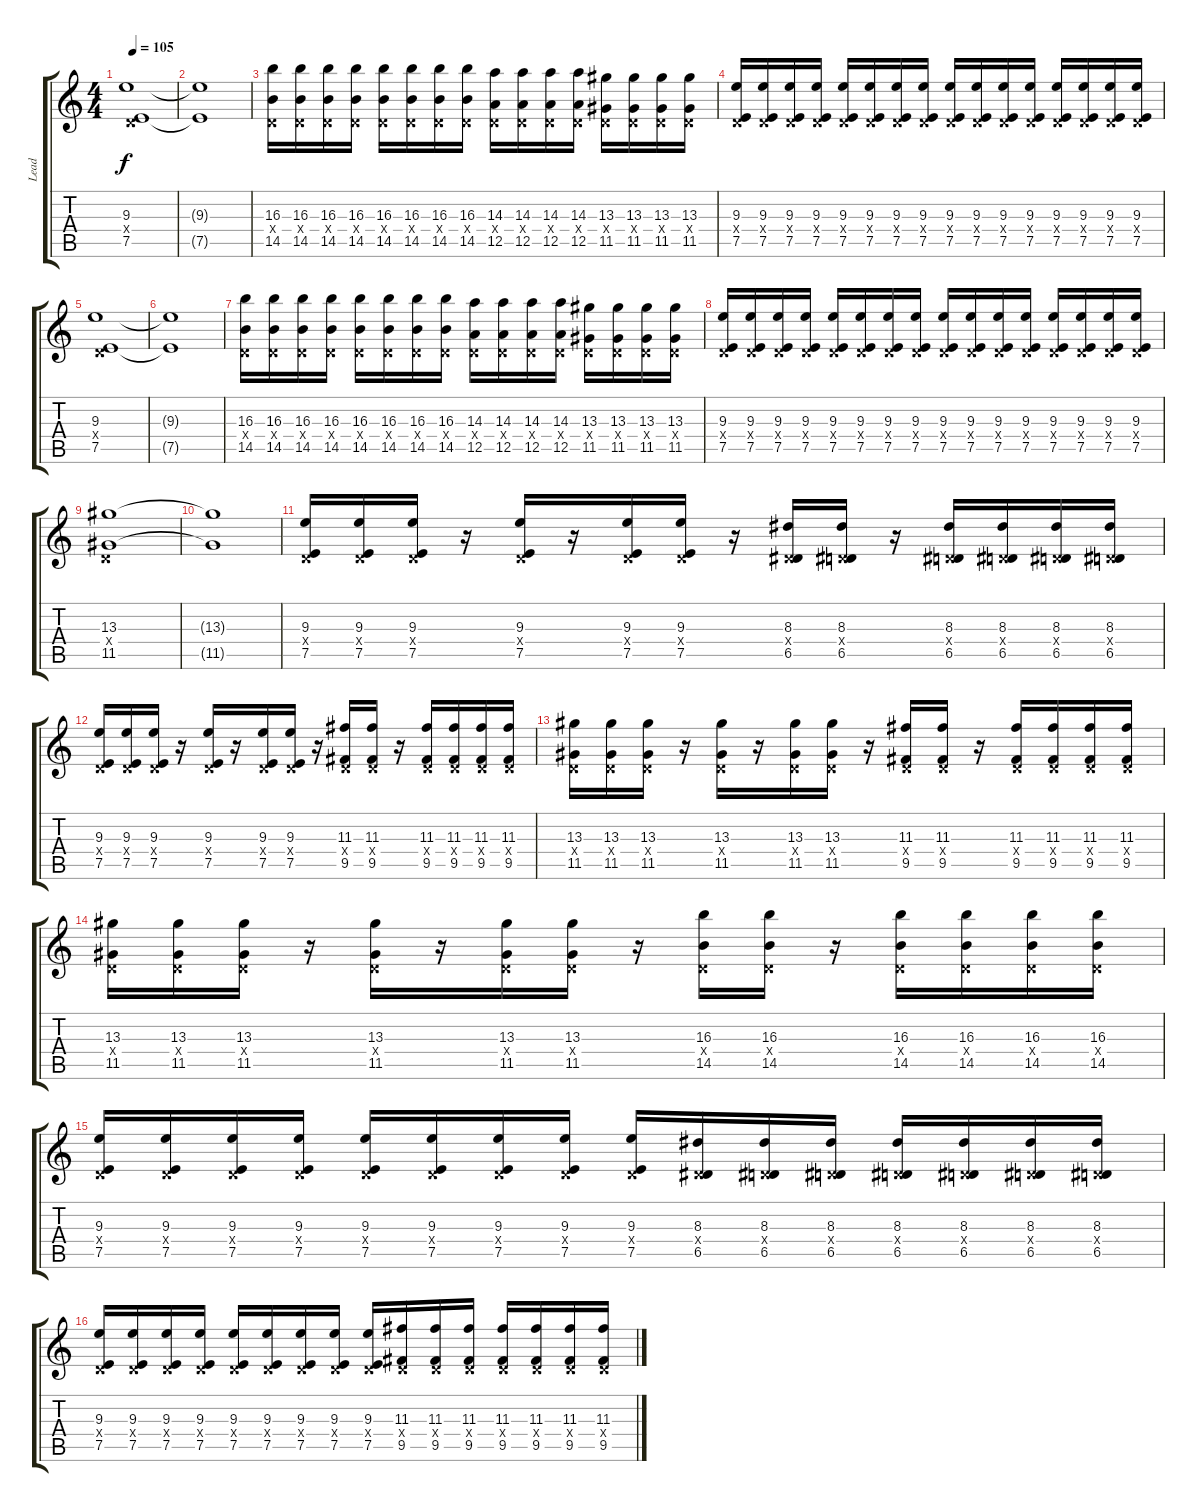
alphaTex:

\track ("Lead" "Lead") {instrument distortionguitar}
\staff {score tabs}
\tuning (E4 B3 G3 D3 A2 E2) {hide}
\ts (4 4)
\tempo 105
\clef g2
\ks c
(9.3 0.4{x} 7.5).1{dy f} |
(9.3{t} 7.5{t}).1 |
(16.3 0.4{x} 14.5).16 (16.3 0.4{x} 14.5).16 (16.3 0.4{x} 14.5).16 (16.3 0.4{x} 14.5).16 (16.3 0.4{x} 14.5).16 (16.3 0.4{x} 14.5).16 (16.3 0.4{x} 14.5).16 (16.3 0.4{x} 14.5).16 (14.3 0.4{x} 12.5).16 (14.3 0.4{x} 12.5).16 (14.3 0.4{x} 12.5).16 (14.3 0.4{x} 12.5).16 (13.3 0.4{x} 11.5).16 (13.3 0.4{x} 11.5).16 (13.3 0.4{x} 11.5).16 (13.3 0.4{x} 11.5).16 |
(9.3 0.4{x} 7.5).16 (9.3 0.4{x} 7.5).16 (9.3 0.4{x} 7.5).16 (9.3 0.4{x} 7.5).16 (9.3 0.4{x} 7.5).16 (9.3 0.4{x} 7.5).16 (9.3 0.4{x} 7.5).16 (9.3 0.4{x} 7.5).16 (9.3 0.4{x} 7.5).16 (9.3 0.4{x} 7.5).16 (9.3 0.4{x} 7.5).16 (9.3 0.4{x} 7.5).16 (9.3 0.4{x} 7.5).16 (9.3 0.4{x} 7.5).16 (9.3 0.4{x} 7.5).16 (9.3 0.4{x} 7.5).16 |
(9.3 0.4{x} 7.5).1 |
(9.3{t} 7.5{t}).1 |
(16.3 0.4{x} 14.5).16 (16.3 0.4{x} 14.5).16 (16.3 0.4{x} 14.5).16 (16.3 0.4{x} 14.5).16 (16.3 0.4{x} 14.5).16 (16.3 0.4{x} 14.5).16 (16.3 0.4{x} 14.5).16 (16.3 0.4{x} 14.5).16 (14.3 0.4{x} 12.5).16 (14.3 0.4{x} 12.5).16 (14.3 0.4{x} 12.5).16 (14.3 0.4{x} 12.5).16 (13.3 0.4{x} 11.5).16 (13.3 0.4{x} 11.5).16 (13.3 0.4{x} 11.5).16 (13.3 0.4{x} 11.5).16 |
(9.3 0.4{x} 7.5).16 (9.3 0.4{x} 7.5).16 (9.3 0.4{x} 7.5).16 (9.3 0.4{x} 7.5).16 (9.3 0.4{x} 7.5).16 (9.3 0.4{x} 7.5).16 (9.3 0.4{x} 7.5).16 (9.3 0.4{x} 7.5).16 (9.3 0.4{x} 7.5).16 (9.3 0.4{x} 7.5).16 (9.3 0.4{x} 7.5).16 (9.3 0.4{x} 7.5).16 (9.3 0.4{x} 7.5).16 (9.3 0.4{x} 7.5).16 (9.3 0.4{x} 7.5).16 (9.3 0.4{x} 7.5).16 |
(13.3 0.4{x} 11.5).1 |
(13.3{t} 11.5{t}).1 |
(9.3 0.4{x} 7.5).16 (9.3 0.4{x} 7.5).16 (9.3 0.4{x} 7.5).16 r.16 (9.3 0.4{x} 7.5).16 r.16 (9.3 0.4{x} 7.5).16 (9.3 0.4{x} 7.5).16 r.16 (8.3 0.4{x} 6.5).16 (8.3 0.4{x} 6.5).16 r.16 (8.3 0.4{x} 6.5).16 (8.3 0.4{x} 6.5).16 (8.3 0.4{x} 6.5).16 (8.3 0.4{x} 6.5).16 |
(9.3 0.4{x} 7.5).16 (9.3 0.4{x} 7.5).16 (9.3 0.4{x} 7.5).16 r.16 (9.3 0.4{x} 7.5).16 r.16 (9.3 0.4{x} 7.5).16 (9.3 0.4{x} 7.5).16 r.16 (11.3 0.4{x} 9.5).16 (11.3 0.4{x} 9.5).16 r.16 (11.3 0.4{x} 9.5).16 (11.3 0.4{x} 9.5).16 (11.3 0.4{x} 9.5).16 (11.3 0.4{x} 9.5).16 |
(13.3 0.4{x} 11.5).16 (13.3 0.4{x} 11.5).16 (13.3 0.4{x} 11.5).16 r.16 (13.3 0.4{x} 11.5).16 r.16 (13.3 0.4{x} 11.5).16 (13.3 0.4{x} 11.5).16 r.16 (11.3 0.4{x} 9.5).16 (11.3 0.4{x} 9.5).16 r.16 (11.3 0.4{x} 9.5).16 (11.3 0.4{x} 9.5).16 (11.3 0.4{x} 9.5).16 (11.3 0.4{x} 9.5).16 |
(13.3 0.4{x} 11.5).16 (13.3 0.4{x} 11.5).16 (13.3 0.4{x} 11.5).16 r.16 (13.3 0.4{x} 11.5).16 r.16 (13.3 0.4{x} 11.5).16 (13.3 0.4{x} 11.5).16 r.16 (16.3 0.4{x} 14.5).16 (16.3 0.4{x} 14.5).16 r.16 (16.3 0.4{x} 14.5).16 (16.3 0.4{x} 14.5).16 (16.3 0.4{x} 14.5).16 (16.3 0.4{x} 14.5).16 |
(9.3 0.4{x} 7.5).16 (9.3 0.4{x} 7.5).16 (9.3 0.4{x} 7.5).16 (9.3 0.4{x} 7.5).16 (9.3 0.4{x} 7.5).16 (9.3 0.4{x} 7.5).16 (9.3 0.4{x} 7.5).16 (9.3 0.4{x} 7.5).16 (9.3 0.4{x} 7.5).16 (8.3 0.4{x} 6.5).16 (8.3 0.4{x} 6.5).16 (8.3 0.4{x} 6.5).16 (8.3 0.4{x} 6.5).16 (8.3 0.4{x} 6.5).16 (8.3 0.4{x} 6.5).16 (8.3 0.4{x} 6.5).16 |
(9.3 0.4{x} 7.5).16 (9.3 0.4{x} 7.5).16 (9.3 0.4{x} 7.5).16 (9.3 0.4{x} 7.5).16 (9.3 0.4{x} 7.5).16 (9.3 0.4{x} 7.5).16 (9.3 0.4{x} 7.5).16 (9.3 0.4{x} 7.5).16 (9.3 0.4{x} 7.5).16 (11.3 0.4{x} 9.5).16 (11.3 0.4{x} 9.5).16 (11.3 0.4{x} 9.5).16 (11.3 0.4{x} 9.5).16 (11.3 0.4{x} 9.5).16 (11.3 0.4{x} 9.5).16 (11.3 0.4{x} 9.5).16
